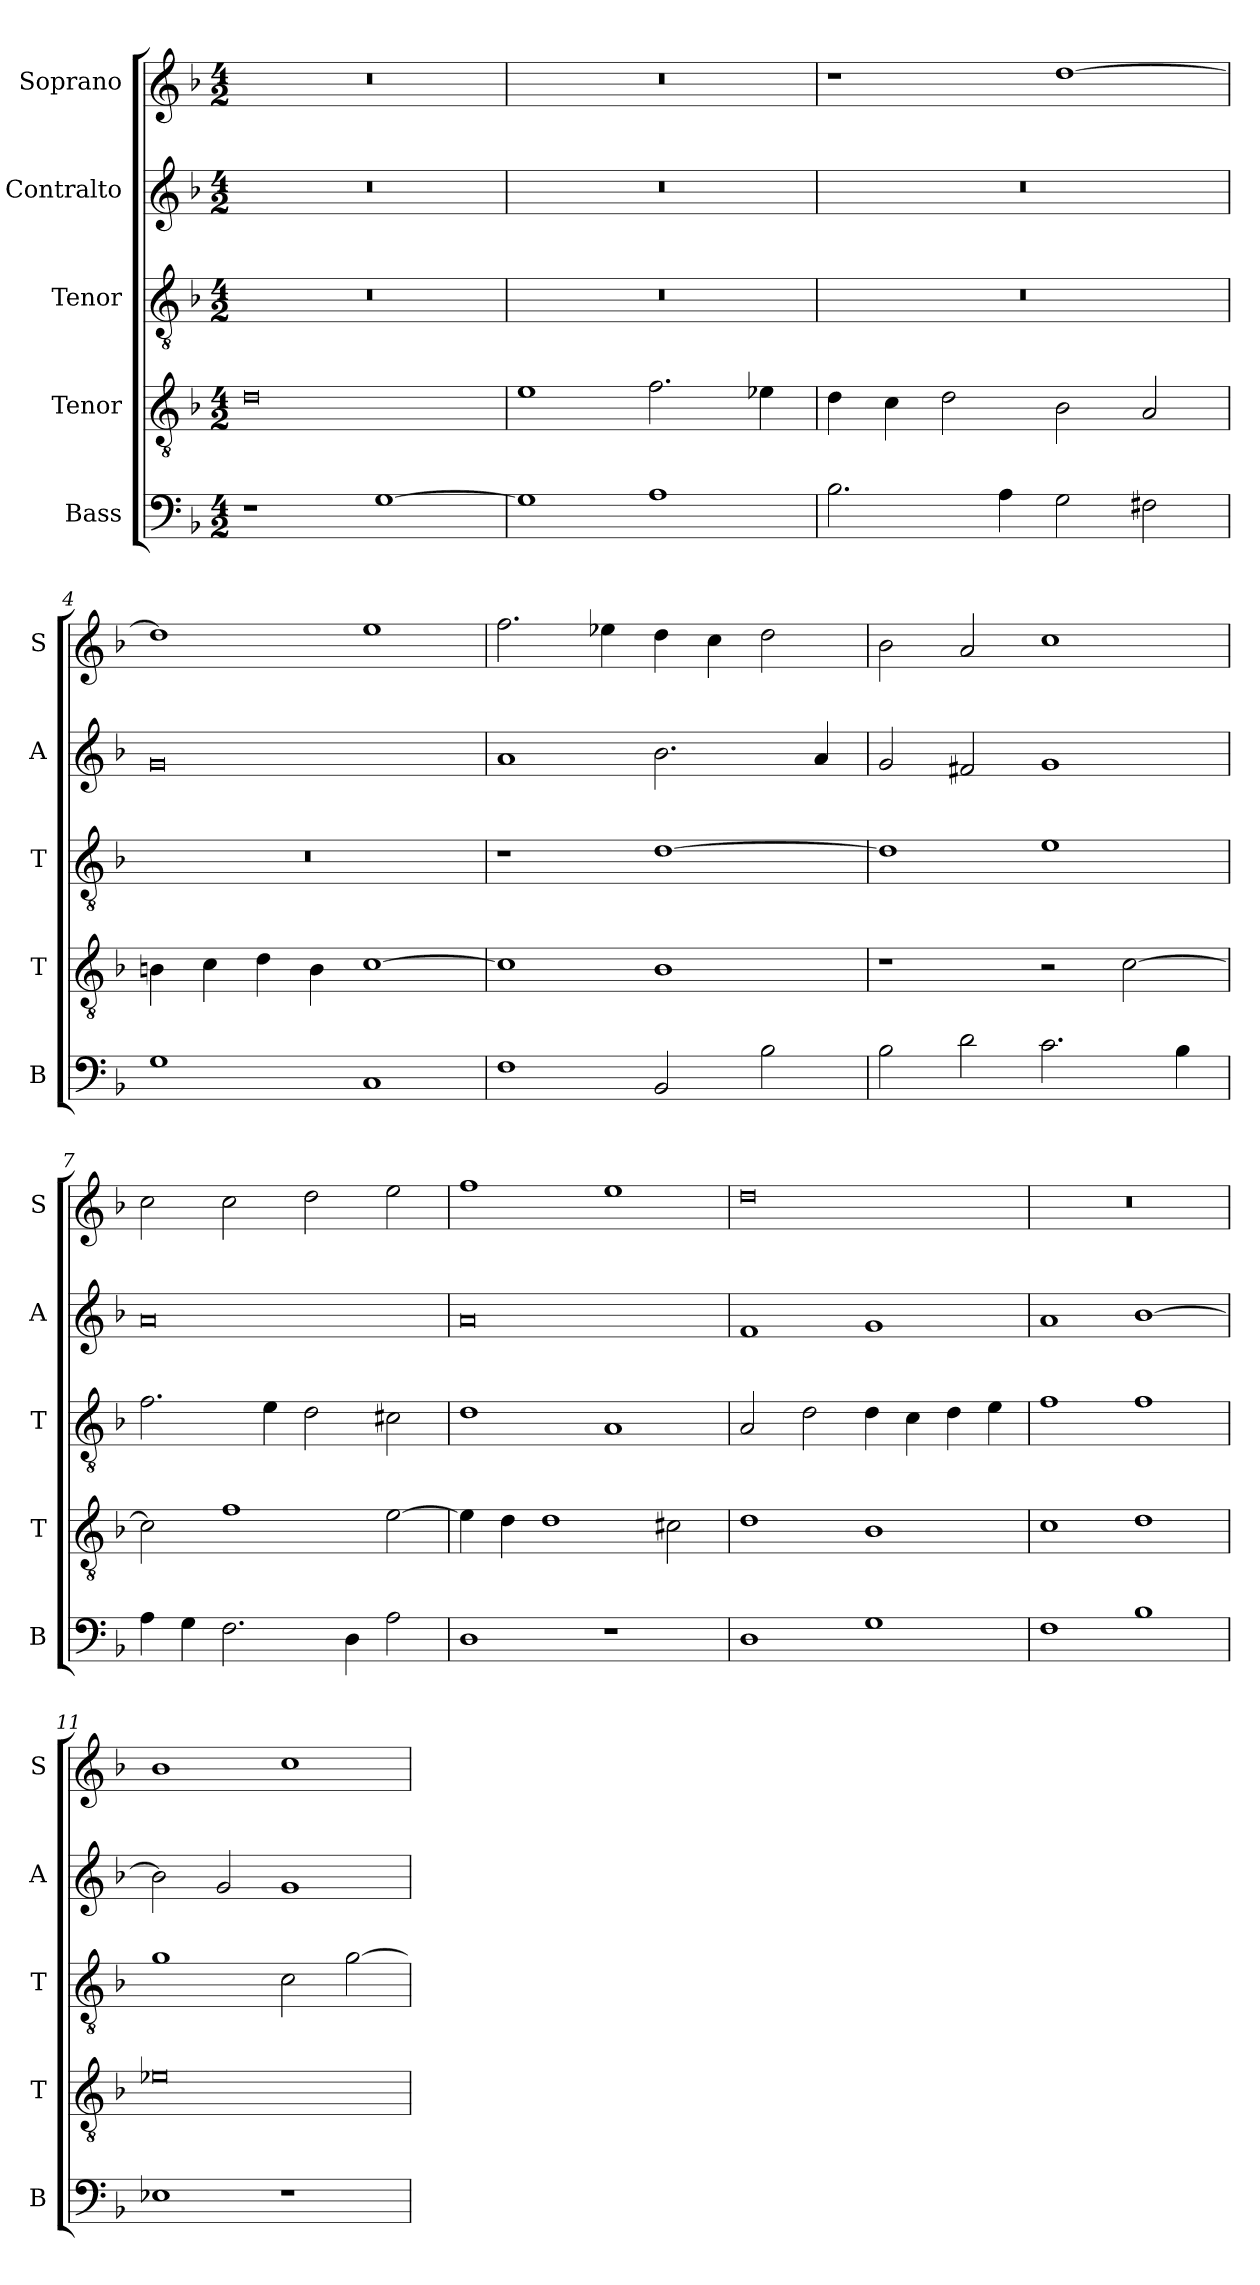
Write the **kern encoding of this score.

**kern	**kern	**kern	**kern	**kern
*part5	*part4	*part3	*part2	*part1
*staff5	*staff4	*staff3	*staff2	*staff1
*I"Bass	*I"Tenor	*I"Tenor	*I"Contralto	*I"Soprano
*I'B	*I'T	*I'T	*I'A	*I'S
*clefF4	*clefGv2	*clefGv2	*clefG2	*clefG2
*k[b-]	*k[b-]	*k[b-]	*k[b-]	*k[b-]
*G:dor	*G:dor	*G:dor	*G:dor	*G:dor
*M4/2	*M4/2	*M4/2	*M4/2	*M4/2
=1	=1	=1	=1	=1
1r	0d	0r	0r	0r
[1G	.	.	.	.
=2	=2	=2	=2	=2
1G]	1e	0r	0r	0r
1A	2.f	.	.	.
.	4e-X	.	.	.
=3	=3	=3	=3	=3
2.B-	4d	0r	0r	1r
.	4c	.	.	.
.	2d	.	.	.
4A	.	.	.	.
2G	2B-	.	.	[1dd
2F#X	2A	.	.	.
=4	=4	=4	=4	=4
1G	4Bn	0r	0g	1dd]
.	4c	.	.	.
.	4d	.	.	.
.	4B	.	.	.
1C	[1c	.	.	1ee
=5	=5	=5	=5	=5
1F	1c]	1r	1a	2.ff
.	.	.	.	4ee-X
2BB-	1B-	[1d	2.b-	4dd
.	.	.	.	4cc
2B-	.	.	.	2dd
.	.	.	4a	.
=6	=6	=6	=6	=6
2B-	1r	1d]	2g	2b-
2d	.	.	2f#X	2a
2.c	2r	1e	1g	1cc
.	[2c	.	.	.
4B-	.	.	.	.
=7	=7	=7	=7	=7
4A	2c]	2.f	0a	2cc
4G	.	.	.	.
2.F	1f	.	.	2cc
.	.	4e	.	.
.	.	2d	.	2dd
4D	.	.	.	.
2A	[2e	2c#X	.	2ee
=8	=8	=8	=8	=8
1D	4e]	1d	0a	1ff
.	4d	.	.	.
.	1d	.	.	.
1r	.	1A	.	1ee
.	2c#X	.	.	.
=9	=9	=9	=9	=9
1D	1d	2A	1f	0dd
.	.	2d	.	.
1G	1B-	4d	1g	.
.	.	4c	.	.
.	.	4d	.	.
.	.	4e	.	.
=10	=10	=10	=10	=10
1F	1c	1f	1a	0r
1B-	1d	1f	[1b-	.
=11	=11	=11	=11	=11
1E-X	0e-X	1g	2b-]	1b-
.	.	.	2g	.
1r	.	2c	1g	1cc
.	.	[2g	.	.
=	=	=	=	=
*-	*-	*-	*-	*-
